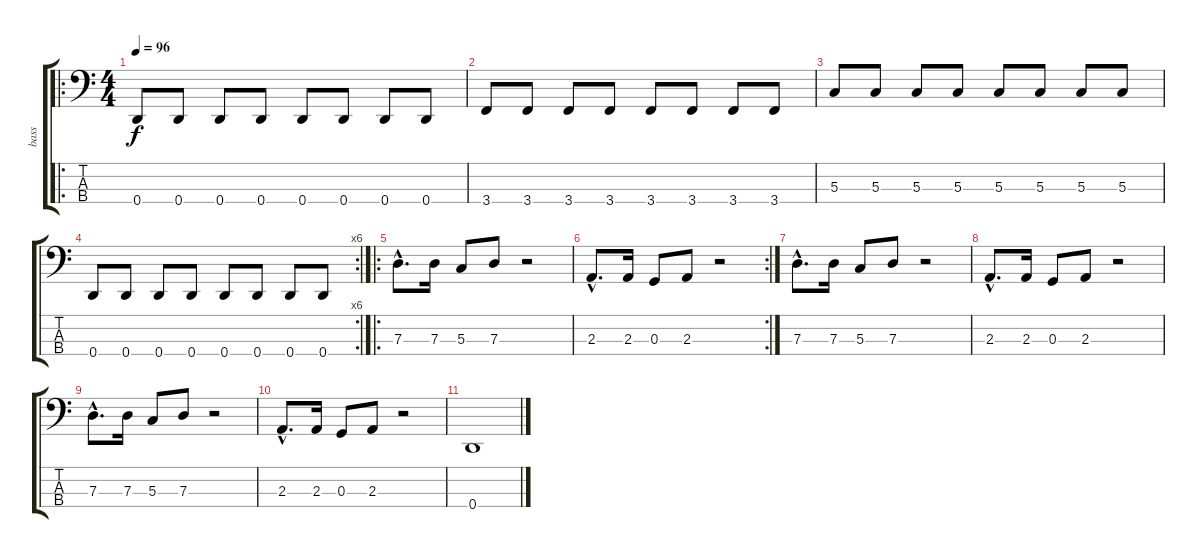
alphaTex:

\track ("bass" "bass") {instrument electricbasspick}
\staff {score tabs}
\tuning (F2 C2 G1 D1) {hide}
\ro
\ts (4 4)
\tempo 96
\clef f4
\ks c
0.4.8{dy f} 0.4.8 0.4.8 0.4.8 0.4.8 0.4.8 0.4.8 0.4.8 |
3.4.8 3.4.8 3.4.8 3.4.8 3.4.8 3.4.8 3.4.8 3.4.8 |
5.3.8 5.3.8 5.3.8 5.3.8 5.3.8 5.3.8 5.3.8 5.3.8 |
\rc 6
0.4.8 0.4.8 0.4.8 0.4.8 0.4.8 0.4.8 0.4.8 0.4.8 |
\ro
7.3{hac}.8{d} 7.3.16 5.3.8 7.3.8 r.2 |
\rc 2
2.3{hac}.8{d} 2.3.16 0.3.8 2.3.8 r.2 |
7.3{hac}.8{d} 7.3.16 5.3.8 7.3.8 r.2 |
2.3{hac}.8{d} 2.3.16 0.3.8 2.3.8 r.2 |
7.3{hac}.8{d} 7.3.16 5.3.8 7.3.8 r.2 |
2.3{hac}.8{d} 2.3.16 0.3.8 2.3.8 r.2 |
0.4.1
